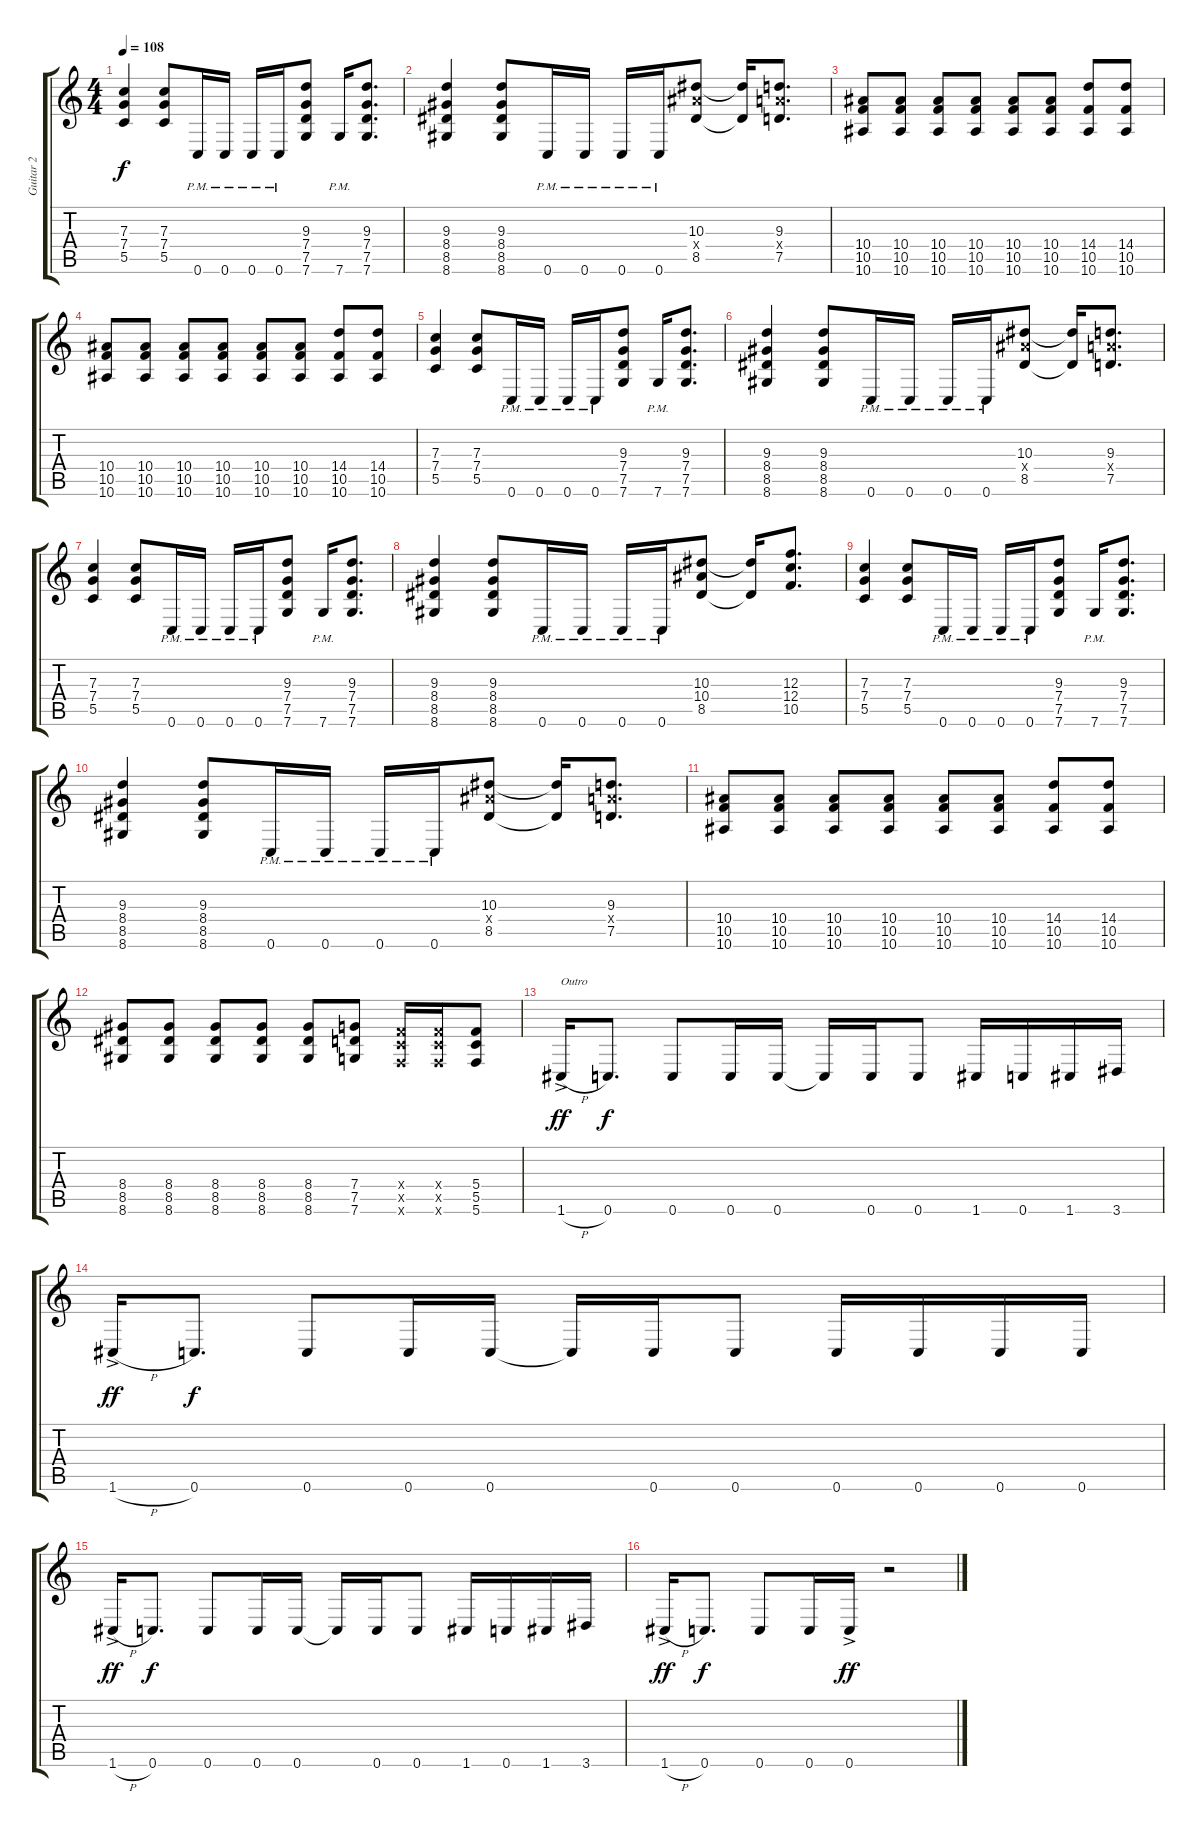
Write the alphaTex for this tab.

\track ("Guitar 2" "Guitar 2") {instrument distortionguitar}
\staff {score tabs}
\tuning (D4 A3 F3 C3 G2 C2) {hide}
\ts (4 4)
\tempo 108
\clef g2
\ks c
(7.3 7.4 5.5).4{dy f} (7.3 7.4 5.5).8 0.6{pm}.16 0.6{pm}.16 0.6{pm}.16 0.6{pm}.16 (9.3 7.4 7.5 7.6).8 7.6{pm}.16 (9.3 7.4 7.5 7.6).8{d} |
(9.3 8.4 8.5 8.6).4 (9.3 8.4 8.5 8.6).8 0.6{pm}.16 0.6{pm}.16 0.6{pm}.16 0.6{pm}.16 (10.3 10.4{x} 8.5).8 (10.3{t} 8.5{t}).16 (9.3 9.4{x} 7.5).8{d} |
(10.4 10.5 10.6).8 (10.4 10.5 10.6).8 (10.4 10.5 10.6).8 (10.4 10.5 10.6).8 (10.4 10.5 10.6).8 (10.4 10.5 10.6).8 (14.4 10.5 10.6).8 (14.4 10.5 10.6).8 |
(10.4 10.5 10.6).8 (10.4 10.5 10.6).8 (10.4 10.5 10.6).8 (10.4 10.5 10.6).8 (10.4 10.5 10.6).8 (10.4 10.5 10.6).8 (14.4 10.5 10.6).8 (14.4 10.5 10.6).8 |
(7.3 7.4 5.5).4 (7.3 7.4 5.5).8 0.6{pm}.16 0.6{pm}.16 0.6{pm}.16 0.6{pm}.16 (9.3 7.4 7.5 7.6).8 7.6{pm}.16 (9.3 7.4 7.5 7.6).8{d} |
(9.3 8.4 8.5 8.6).4 (9.3 8.4 8.5 8.6).8 0.6{pm}.16 0.6{pm}.16 0.6{pm}.16 0.6{pm}.16 (10.3 10.4{x} 8.5).8 (10.3{t} 8.5{t}).16 (9.3 9.4{x} 7.5).8{d} |
(7.3 7.4 5.5).4 (7.3 7.4 5.5).8 0.6{pm}.16 0.6{pm}.16 0.6{pm}.16 0.6{pm}.16 (9.3 7.4 7.5 7.6).8 7.6{pm}.16 (9.3 7.4 7.5 7.6).8{d} |
(9.3 8.4 8.5 8.6).4 (9.3 8.4 8.5 8.6).8 0.6{pm}.16 0.6{pm}.16 0.6{pm}.16 0.6{pm}.16 (10.3 10.4 8.5).8 (10.3{t} 8.5{t}).16 (12.3 12.4 10.5).8{d} |
(7.3 7.4 5.5).4 (7.3 7.4 5.5).8 0.6{pm}.16 0.6{pm}.16 0.6{pm}.16 0.6{pm}.16 (9.3 7.4 7.5 7.6).8 7.6{pm}.16 (9.3 7.4 7.5 7.6).8{d} |
(9.3 8.4 8.5 8.6).4 (9.3 8.4 8.5 8.6).8 0.6{pm}.16 0.6{pm}.16 0.6{pm}.16 0.6{pm}.16 (10.3 10.4{x} 8.5).8 (10.3{t} 8.5{t}).16 (9.3 9.4{x} 7.5).8{d} |
(10.4 10.5 10.6).8 (10.4 10.5 10.6).8 (10.4 10.5 10.6).8 (10.4 10.5 10.6).8 (10.4 10.5 10.6).8 (10.4 10.5 10.6).8 (14.4 10.5 10.6).8 (14.4 10.5 10.6).8 |
(8.4 8.5 8.6).8 (8.4 8.5 8.6).8 (8.4 8.5 8.6).8 (8.4 8.5 8.6).8 (8.4 8.5 8.6).8 (7.4 7.5 7.6).8 (5.4{x} 5.5{x} 5.6{x}).16 (5.4{x} 5.5{x} 5.6{x}).16 (5.4 5.5 5.6).8 |
1.6{h ac}.16{txt "Outro" dy ff} 0.6.8{d dy f} 0.6.8 0.6.16 0.6.16 0.6{t}.16 0.6.16 0.6.8 1.6.16 0.6.16 1.6.16 3.6.16 |
1.6{h ac}.16{dy ff} 0.6.8{d dy f} 0.6.8 0.6.16 0.6.16 0.6{t}.16 0.6.16 0.6.8 0.6.16 0.6.16 0.6.16 0.6.16 |
1.6{h ac}.16{dy ff} 0.6.8{d dy f} 0.6.8 0.6.16 0.6.16 0.6{t}.16 0.6.16 0.6.8 1.6.16 0.6.16 1.6.16 3.6.16 |
1.6{h ac}.16{dy ff} 0.6.8{d dy f} 0.6.8 0.6.16 0.6{ac}.16{dy ff} r.2
